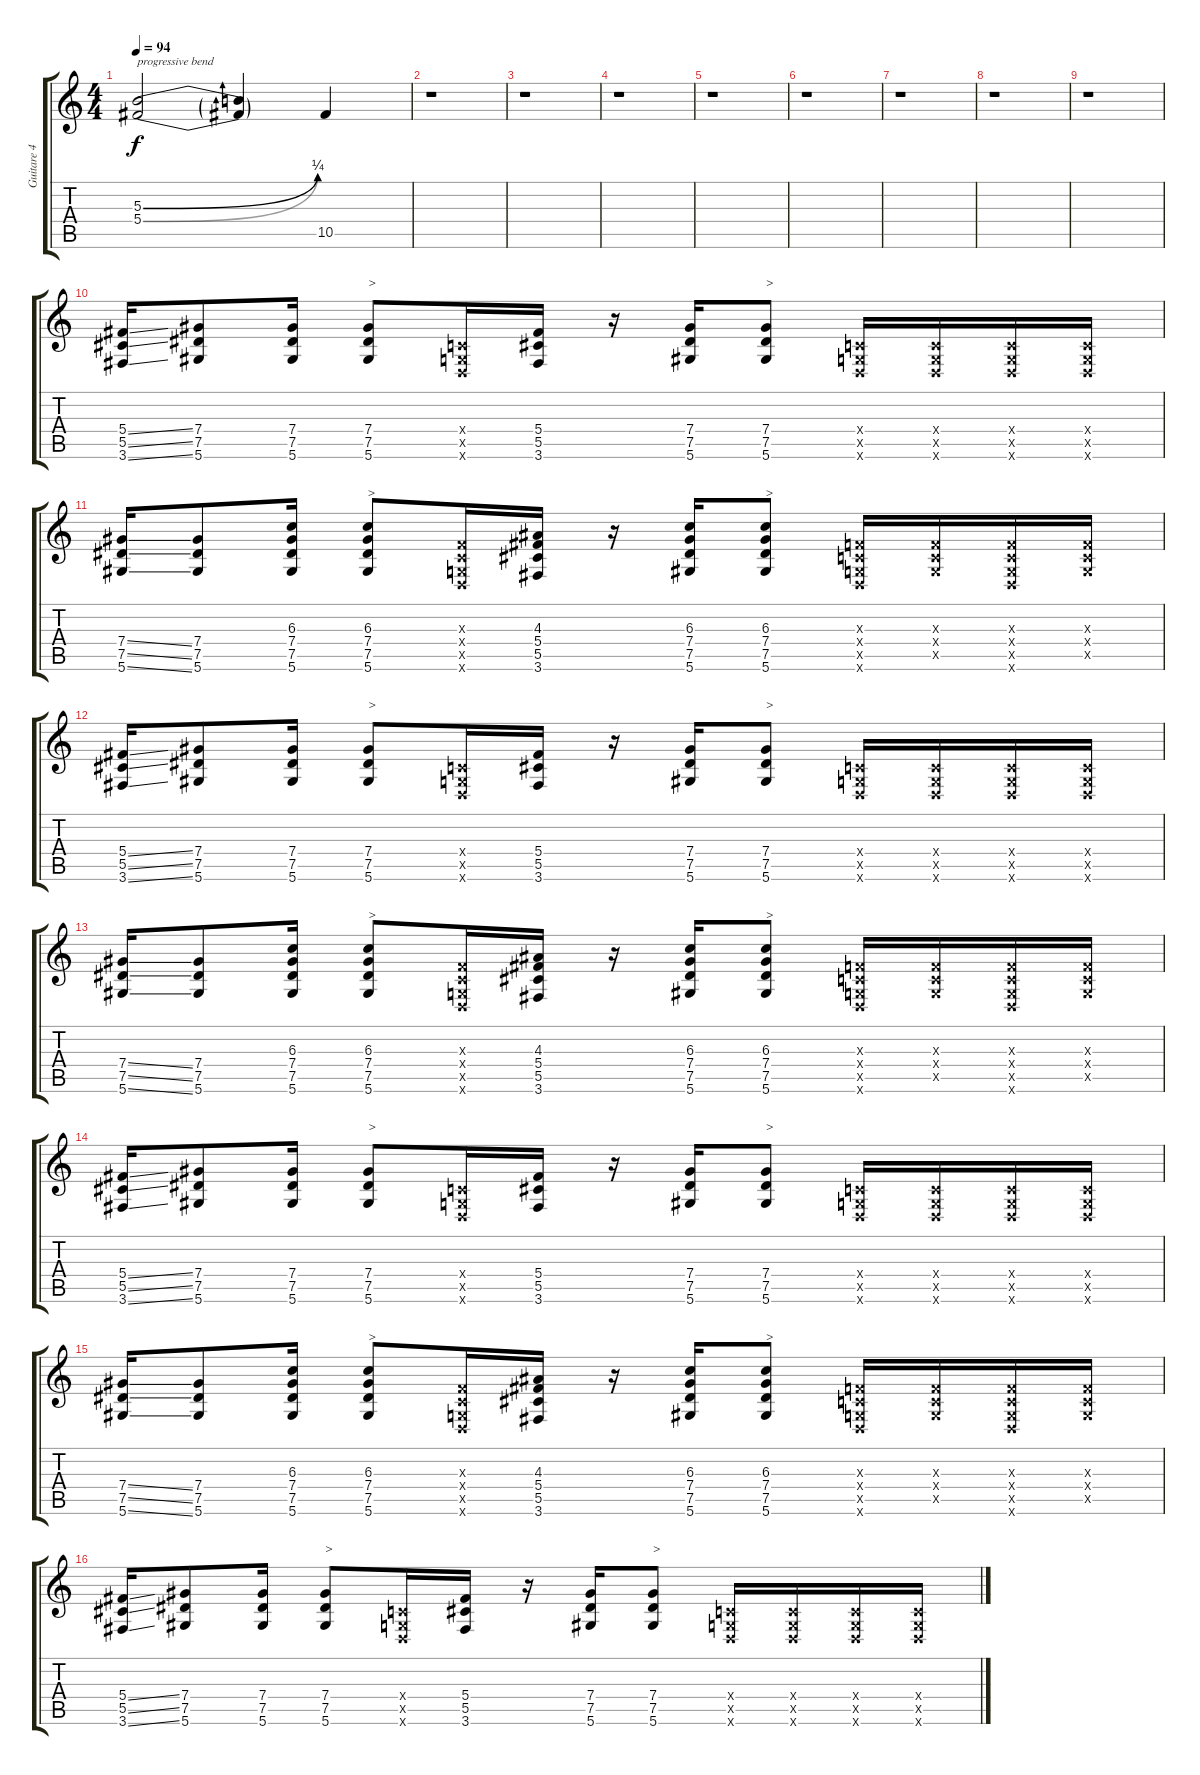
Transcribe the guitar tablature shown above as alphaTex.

\track ("Guitare 4 (bottleneck)" "Guitare 4 ") {instrument acousticguitarsteel}
\staff {score tabs}
\tuning (Eb4 Bb3 Gb3 Db3 Ab2 Eb2) {hide}
\ts (4 4)
\tempo 94
\clef g2
\ks c
(5.3{be (bend 0 0 60 1)} 5.4{be (bend 0 0 60 1)}).2{txt "progressive bend" dy f} (5.3{t} 5.4{t}).4 10.5.4 |
r.1 |
r.1 |
r.1 |
r.1 |
r.1 |
r.1 |
r.1 |
r.1 |
(5.4{ss} 5.5{ss} 3.6{ss}).16 (7.4 7.5 5.6).8 (7.4 7.5 5.6).16 (7.4 7.5 5.6).8{txt ">"} (-1.4{x} -1.5{x} -1.6{x}).16 (5.4 5.5 3.6).16 r.16 (7.4 7.5 5.6).16 (7.4 7.5 5.6).8{txt ">"} (-1.4{x} -1.5{x} -1.6{x}).16 (-1.4{x} -1.5{x} -1.6{x}).16 (-1.4{x} -1.5{x} -1.6{x}).16 (-1.4{x} -1.5{x} -1.6{x}).16 |
(7.4{ss} 7.5{ss} 5.6{ss}).16 (7.4 7.5 5.6).8 (6.3 7.4 7.5 5.6).16 (6.3 7.4 7.5 5.6).8{txt ">"} (-1.3{x} -1.4{x} -1.5{x} -1.6{x}).16 (4.3 5.4 5.5 3.6).16 r.16 (6.3 7.4 7.5 5.6).16 (6.3 7.4 7.5 5.6).8{txt ">"} (-1.3{x} -1.4{x} -1.5{x} -1.6{x}).16 (-1.3{x} -1.4{x} -1.5{x}).16 (-1.3{x} -1.4{x} -1.5{x} -1.6{x}).16 (-1.3{x} -1.4{x} -1.5{x}).16 |
(5.4{ss} 5.5{ss} 3.6{ss}).16 (7.4 7.5 5.6).8 (7.4 7.5 5.6).16 (7.4 7.5 5.6).8{txt ">"} (-1.4{x} -1.5{x} -1.6{x}).16 (5.4 5.5 3.6).16 r.16 (7.4 7.5 5.6).16 (7.4 7.5 5.6).8{txt ">"} (-1.4{x} -1.5{x} -1.6{x}).16 (-1.4{x} -1.5{x} -1.6{x}).16 (-1.4{x} -1.5{x} -1.6{x}).16 (-1.4{x} -1.5{x} -1.6{x}).16 |
(7.4{ss} 7.5{ss} 5.6{ss}).16 (7.4 7.5 5.6).8 (6.3 7.4 7.5 5.6).16 (6.3 7.4 7.5 5.6).8{txt ">"} (-1.3{x} -1.4{x} -1.5{x} -1.6{x}).16 (4.3 5.4 5.5 3.6).16 r.16 (6.3 7.4 7.5 5.6).16 (6.3 7.4 7.5 5.6).8{txt ">"} (-1.3{x} -1.4{x} -1.5{x} -1.6{x}).16 (-1.3{x} -1.4{x} -1.5{x}).16 (-1.3{x} -1.4{x} -1.5{x} -1.6{x}).16 (-1.3{x} -1.4{x} -1.5{x}).16 |
(5.4{ss} 5.5{ss} 3.6{ss}).16 (7.4 7.5 5.6).8 (7.4 7.5 5.6).16 (7.4 7.5 5.6).8{txt ">"} (-1.4{x} -1.5{x} -1.6{x}).16 (5.4 5.5 3.6).16 r.16 (7.4 7.5 5.6).16 (7.4 7.5 5.6).8{txt ">"} (-1.4{x} -1.5{x} -1.6{x}).16 (-1.4{x} -1.5{x} -1.6{x}).16 (-1.4{x} -1.5{x} -1.6{x}).16 (-1.4{x} -1.5{x} -1.6{x}).16 |
(7.4{ss} 7.5{ss} 5.6{ss}).16 (7.4 7.5 5.6).8 (6.3 7.4 7.5 5.6).16 (6.3 7.4 7.5 5.6).8{txt ">"} (-1.3{x} -1.4{x} -1.5{x} -1.6{x}).16 (4.3 5.4 5.5 3.6).16 r.16 (6.3 7.4 7.5 5.6).16 (6.3 7.4 7.5 5.6).8{txt ">"} (-1.3{x} -1.4{x} -1.5{x} -1.6{x}).16 (-1.3{x} -1.4{x} -1.5{x}).16 (-1.3{x} -1.4{x} -1.5{x} -1.6{x}).16 (-1.3{x} -1.4{x} -1.5{x}).16 |
(5.4{ss} 5.5{ss} 3.6{ss}).16 (7.4 7.5 5.6).8 (7.4 7.5 5.6).16 (7.4 7.5 5.6).8{txt ">"} (-1.4{x} -1.5{x} -1.6{x}).16 (5.4 5.5 3.6).16 r.16 (7.4 7.5 5.6).16 (7.4 7.5 5.6).8{txt ">"} (-1.4{x} -1.5{x} -1.6{x}).16 (-1.4{x} -1.5{x} -1.6{x}).16 (-1.4{x} -1.5{x} -1.6{x}).16 (-1.4{x} -1.5{x} -1.6{x}).16
